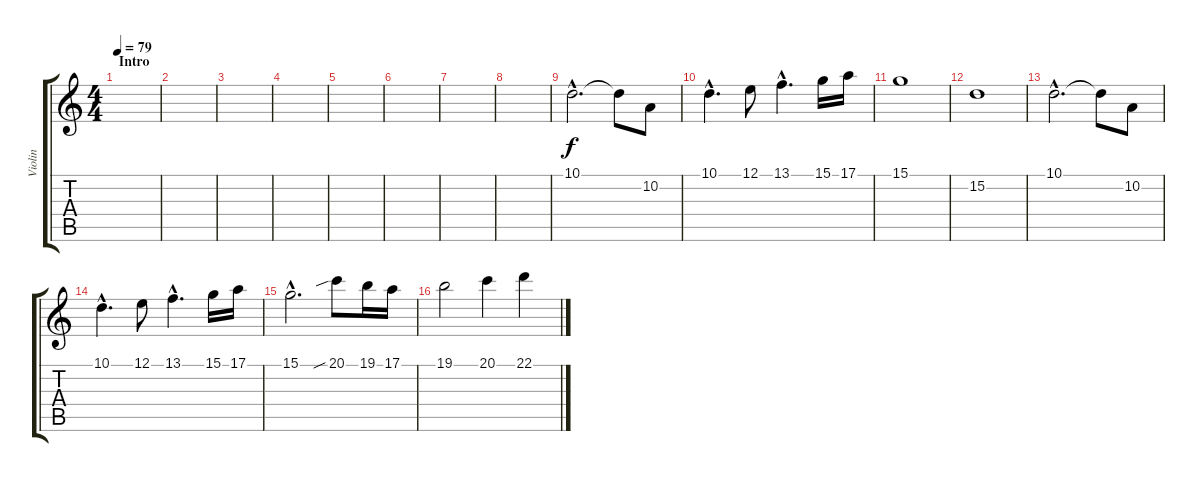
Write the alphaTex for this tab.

\track ("Violin" "Violin") {instrument violin}
\staff {score tabs}
\tuning (E4 B3 G3 D3 A2 D2) {hide}
\ts (4 4)
\section ("" "Intro")
\tempo 79
\clef g2
\ks c
|
|
|
|
|
|
|
|
10.1{hac}.2{d} 10.1{t}.8 10.2.8 |
10.1{hac}.4{d} 12.1.8 13.1{hac}.4{d} 15.1.16 17.1.16 |
15.1.1 |
15.2.1 |
10.1{hac}.2{d} 10.1{t}.8 10.2.8 |
10.1{hac}.4{d} 12.1.8 13.1{hac}.4{d} 15.1.16 17.1.16 |
15.1{hac}.2{d} 20.1{sib}.8 19.1.16 17.1.16 |
19.1.2 20.1.4 22.1.4
